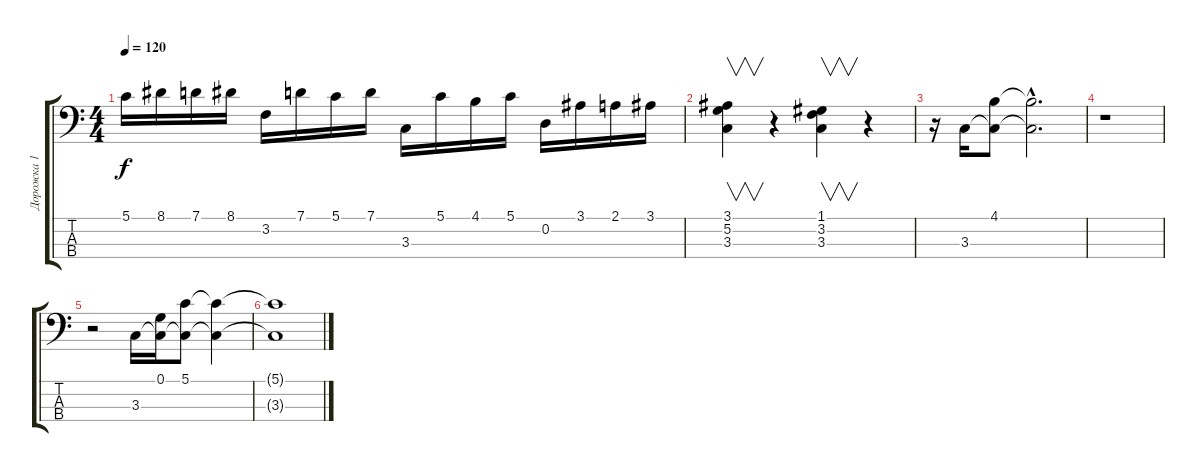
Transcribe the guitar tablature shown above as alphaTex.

\track ("Дорожка 1" "Дорожка 1") {instrument electricbasspick}
\staff {score tabs}
\tuning (G2 D2 A1 E1) {hide}
\ts (4 4)
\tempo 120
\clef f4
\ks c
5.1.16{dy f} 8.1.16 7.1.16 8.1.16 3.2.16 7.1.16 5.1.16 7.1.16 3.3.16 5.1.16 4.1.16 5.1.16 0.2.16 3.1.16 2.1.16 3.1.16 |
(3.1 5.2 3.3).4{v} r.4 (1.1 3.2 3.3).4{v} r.4 |
r.16 3.3.16 (4.1 3.3{t}).8 (4.1{hac t} 3.3{hac t}).2{d} |
r.1 |
r.2 3.3.16 (0.1 3.3{t}).16 (5.1 3.3{t}).8 (5.1{t} 3.3{t}).4 |
(5.1{t} 3.3{t}).1
